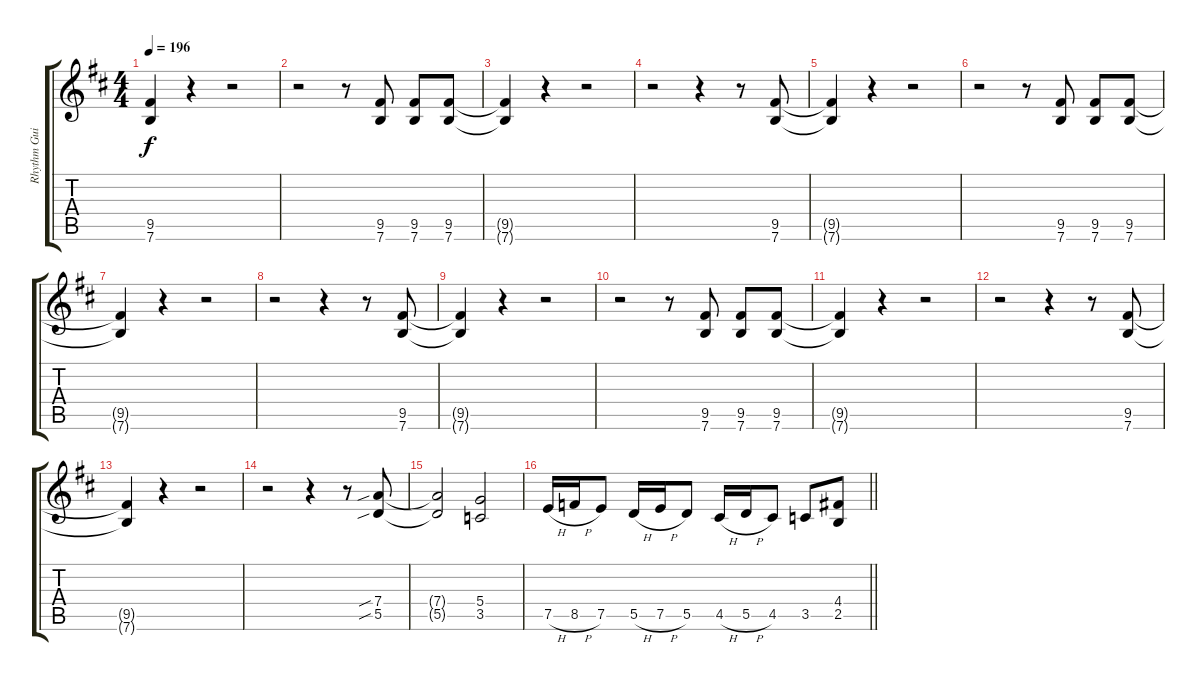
\track ("Rhythm Guitar (Friedman)" "Rhythm Gui") {instrument distortionguitar}
\staff {score tabs}
\tuning (E4 B3 G3 D3 A2 E2) {hide}
\ts (4 4)
\tempo 196
\clef g2
\ks d
(9.5 7.6).4{dy f instrument distortionguitar} r.4 r.2 |
r.2 r.8 (9.5 7.6).8 (9.5 7.6).8 (9.5 7.6).8 |
(9.5{t} 7.6{t}).4 r.4 r.2 |
r.2 r.4 r.8 (9.5 7.6).8 |
(9.5{t} 7.6{t}).4 r.4 r.2 |
r.2 r.8 (9.5 7.6).8 (9.5 7.6).8 (9.5 7.6).8 |
(9.5{t} 7.6{t}).4 r.4 r.2 |
r.2 r.4 r.8 (9.5 7.6).8 |
(9.5{t} 7.6{t}).4 r.4 r.2 |
r.2 r.8 (9.5 7.6).8 (9.5 7.6).8 (9.5 7.6).8 |
(9.5{t} 7.6{t}).4 r.4 r.2 |
r.2 r.4 r.8 (9.5 7.6).8 |
(9.5{t} 7.6{t}).4 r.4 r.2 |
r.2 r.4 r.8 (7.4{sib} 5.5{sib}).8 |
(7.4{t} 5.5{t}).2 (5.4 3.5).2 |
\barLineRight lightlight
7.5{h}.16 8.5{h}.16 7.5.8 5.5{h}.16 7.5{h}.16 5.5.8 4.5{h}.16 5.5{h}.16 4.5.8 3.5.8 (4.4 2.5).8
